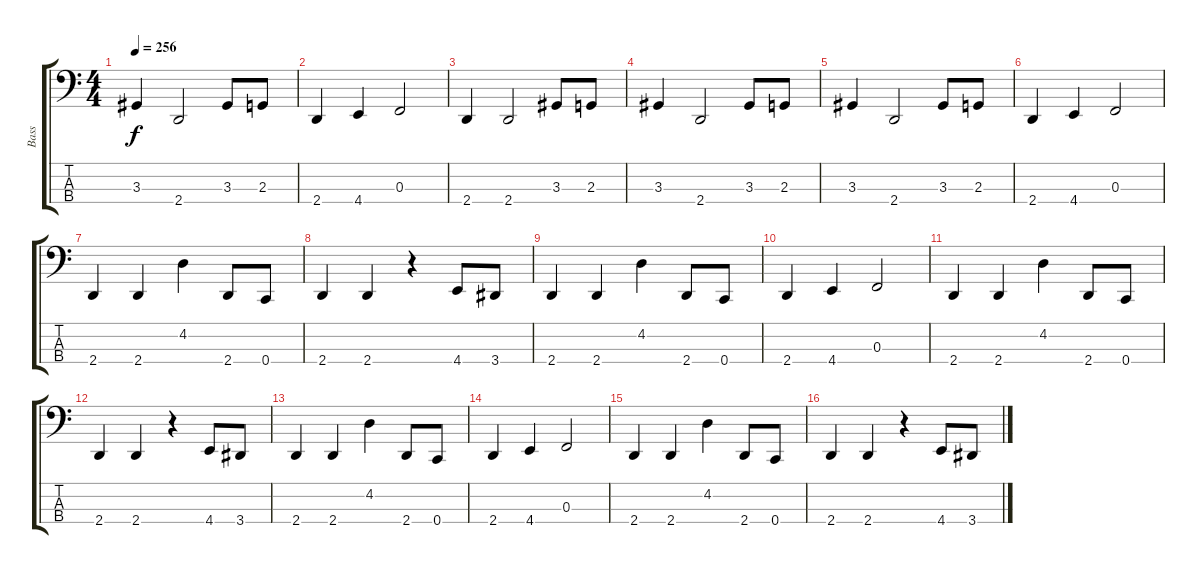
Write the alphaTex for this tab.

\track ("Bass" "Bass") {instrument electricbassfinger}
\staff {score tabs}
\tuning (Eb2 Bb1 F1 C1) {hide}
\ts (4 4)
\tempo 256
\clef f4
\ks c
3.3.4{dy f} 2.4.2 3.3.8 2.3.8 |
2.4.4 4.4.4 0.3.2 |
2.4.4 2.4.2 3.3.8 2.3.8 |
3.3.4 2.4.2 3.3.8 2.3.8 |
3.3.4 2.4.2 3.3.8 2.3.8 |
2.4.4 4.4.4 0.3.2 |
2.4.4 2.4.4 4.2.4 2.4.8 0.4.8 |
2.4.4 2.4.4 r.4 4.4.8 3.4.8 |
2.4.4 2.4.4 4.2.4 2.4.8 0.4.8 |
2.4.4 4.4.4 0.3.2 |
2.4.4 2.4.4 4.2.4 2.4.8 0.4.8 |
2.4.4 2.4.4 r.4 4.4.8 3.4.8 |
2.4.4 2.4.4 4.2.4 2.4.8 0.4.8 |
2.4.4 4.4.4 0.3.2 |
2.4.4 2.4.4 4.2.4 2.4.8 0.4.8 |
2.4.4 2.4.4 r.4 4.4.8 3.4.8
